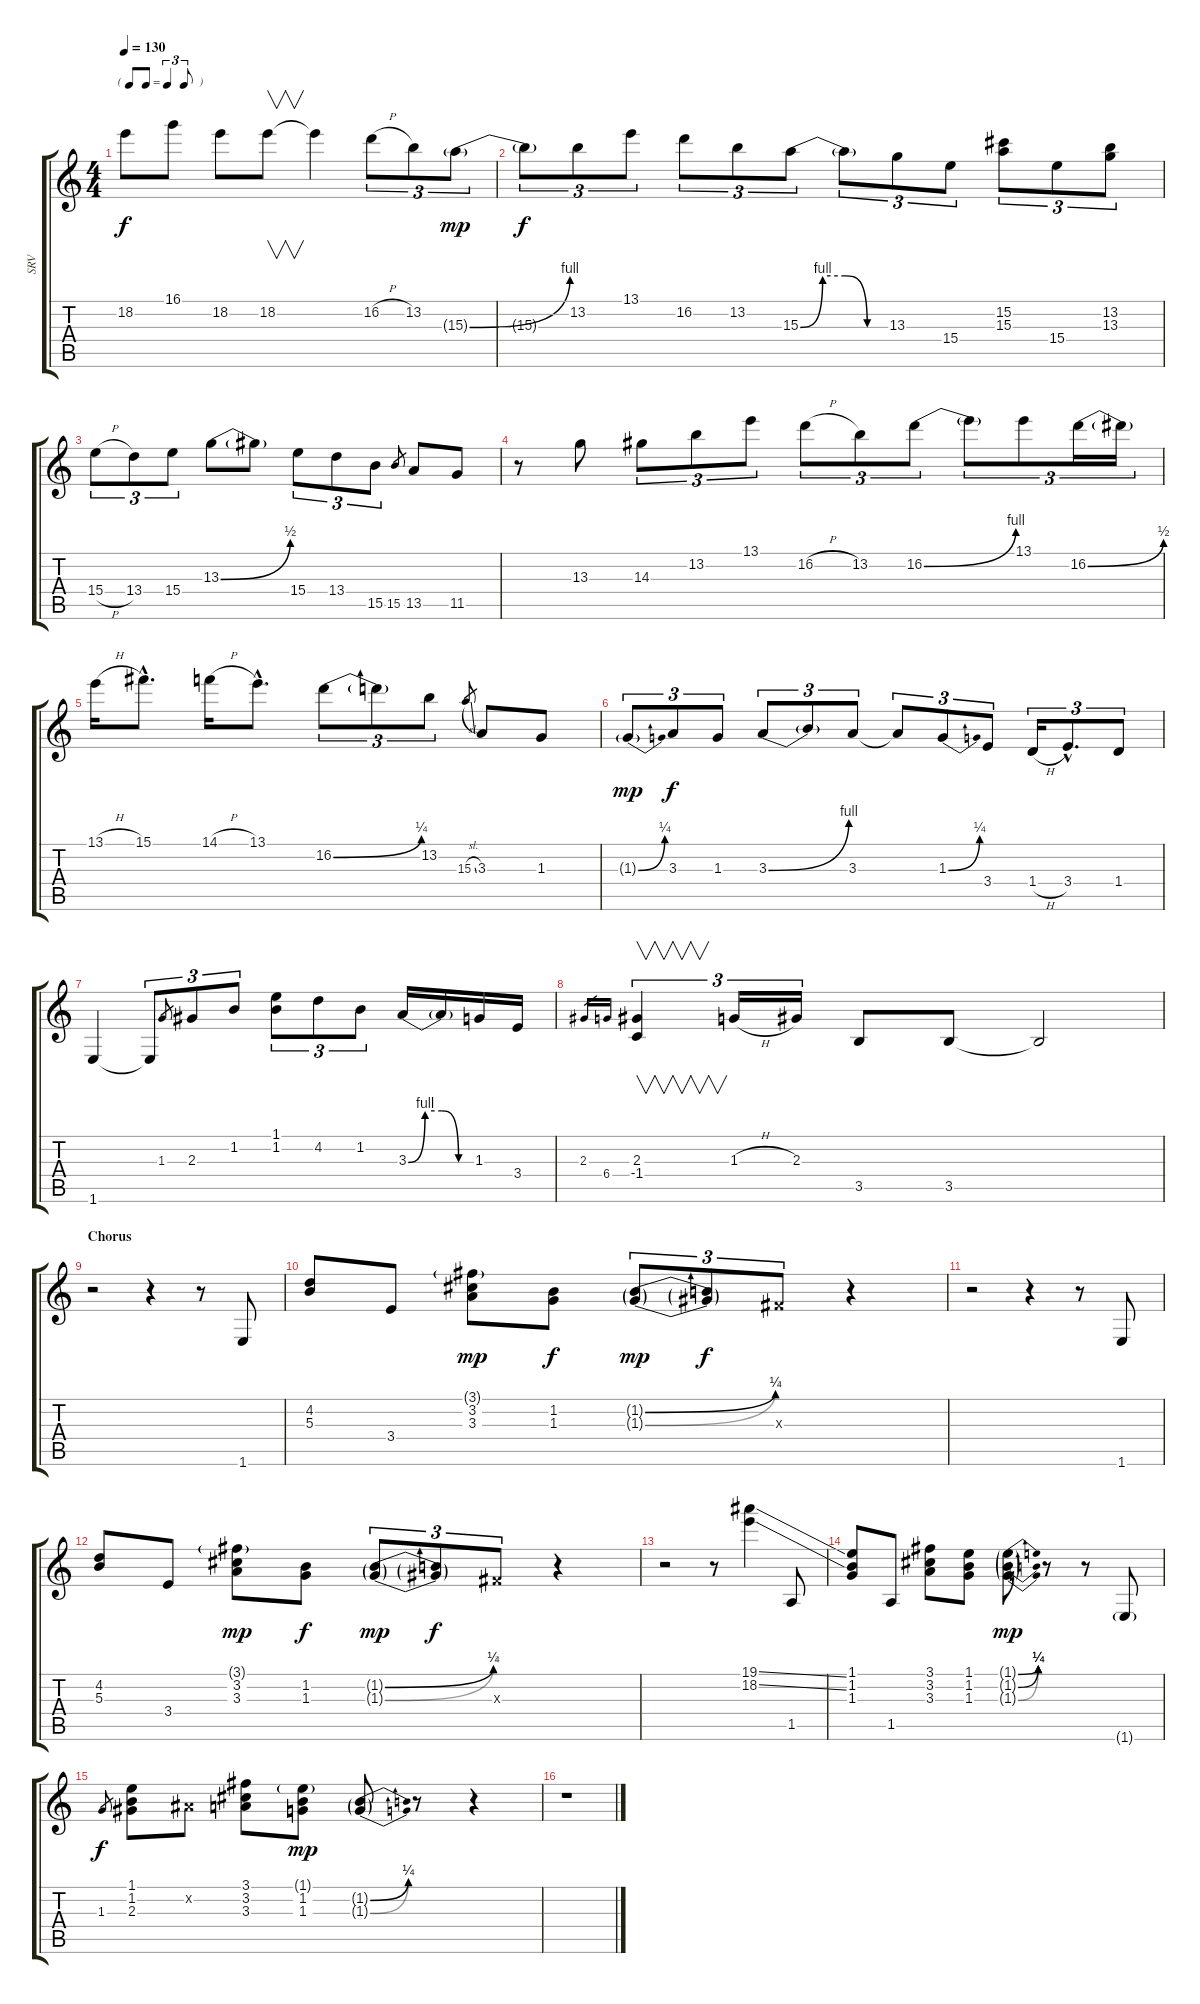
\track ("SRV" "SRV") {instrument electricguitarclean}
\staff {score tabs}
\tuning (Eb4 Bb3 Gb3 Db3 Ab2 Eb2) {hide}
\ts (4 4)
\tf triplet8th
\tempo 130
\clef g2
\ks c
18.2.8{dy f} 16.1.8 18.2.8 18.2.8{v} 18.2{t}.4 16.2{h}.8{tu (3 2)} 13.2.8{tu (3 2)} 15.3{be (bend 0 0 60 4) g}.8{tu (3 2) dy mp} |
15.3{t}.8{tu (3 2) dy f} 13.2.8{tu (3 2)} 13.1.8{tu (3 2)} 16.2.8{tu (3 2)} 13.2.8{tu (3 2)} 15.3{be (custom 0 0 15 4 30 4 45 0 60 0)}.8{tu (3 2)} 15.3{t}.8{tu (3 2)} 13.3.8{tu (3 2)} 15.4.8{tu (3 2)} (15.2 15.3).8{tu (3 2)} 15.4.8{tu (3 2)} (13.2 13.3).8{tu (3 2)} |
15.4{h}.8{tu (3 2)} 13.4.8{tu (3 2)} 15.4.8{tu (3 2)} 13.3{be (bend 0 0 60 2)}.8 13.3{t}.8 15.4.8{tu (3 2)} 13.4.8{tu (3 2)} 15.5.8{tu (3 2)} 15.5.8{gr} 13.5.8 11.5.8 |
r.8 13.3.8 14.3.8{tu (3 2)} 13.2.8{tu (3 2)} 13.1.8{tu (3 2)} 16.2{h}.8{tu (3 2)} 13.2.8{tu (3 2)} 16.2{be (bend 0 0 60 4)}.8{tu (3 2)} 16.2{t}.8{tu (3 2)} 13.1.8{tu (3 2)} 16.2{be (bend 0 0 60 2)}.16{tu (3 2)} 16.2{t}.16{tu (3 2)} |
13.1{h}.16 15.1{hac}.8{d} 14.1{h}.16 13.1{hac}.8{d} 16.2{be (bend 0 0 60 1)}.8{tu (3 2)} 16.2{t}.8{tu (3 2)} 13.2.8{tu (3 2)} 15.3{sl}.8{gr} 3.3.8 1.3.8 |
1.3{be (bend 0 0 60 1) g}.8{tu (3 2) dy mp} 3.3.8{tu (3 2) dy f} 1.3.8{tu (3 2)} 3.3{be (bend 0 0 60 4)}.8{tu (3 2)} 3.3{t}.8{tu (3 2)} 3.3.8{tu (3 2)} 3.3{t}.8{tu (3 2)} 1.3{be (bend 0 0 60 1)}.8{tu (3 2)} 3.4.8{tu (3 2)} 1.4{h}.16{tu (3 2)} 3.4{hac}.8{d tu (3 2)} 1.4.8{tu (3 2)} |
1.6.4 1.6{t}.8{tu (3 2)} 1.3.8{gr} 2.3.8{tu (3 2)} 1.2.8{tu (3 2)} (1.1 1.2).8{tu (3 2)} 4.2.8{tu (3 2)} 1.2.8{tu (3 2)} 3.3{be (custom 0 0 15 4 30 4 45 0 60 0)}.16 3.3{t}.16 1.3.16 3.4.16 |
2.3.16{gr} 6.4.16{gr} (2.3 -1.4).4{v tu (3 2)} 1.3{h}.16{tu (3 2)} 2.3.16{tu (3 2)} 3.5.8 3.5.8 3.5{t}.2 |
\section ("" "Chorus")
r.2 r.4 r.8 1.6.8 |
(4.2 5.3).8 3.4.8 (3.1{g} 3.2 3.3).8{dy mp} (1.2 1.3).8{dy f} (1.2{be (bend 0 0 60 1) g} 1.3{be (bend 0 0 60 2) g}).8{tu (3 2) dy mp} (1.2{t} 1.3{t}).8{tu (3 2) dy f} 0.3{x}.8{tu (3 2)} r.4 |
r.2 r.4 r.8 1.6.8 |
(4.2 5.3).8 3.4.8 (3.1{g} 3.2 3.3).8{dy mp} (1.2 1.3).8{dy f} (1.2{be (bend 0 0 60 1) g} 1.3{be (bend 0 0 60 2) g}).8{tu (3 2) dy mp} (1.2{t} 1.3{t}).8{tu (3 2) dy f} 0.3{x}.8{tu (3 2)} r.4 |
r.2 r.8 (19.1{ss} 18.2{ss}).4 1.5.8 |
(1.1 1.2 1.3).8 1.5.8 (3.1 3.2 3.3).8 (1.1 1.2 1.3).8 (1.1{be (bend 0 0 60 1) g} 1.2{be (bend 0 0 60 1) g} 1.3{be (bend 0 0 60 1) g}).8{dy mp} r.8 r.8 1.6{g}.8 |
1.3.8{gr dy f} (1.1 1.2 2.3).8 0.2{x}.8 (3.1 3.2 3.3).8 (1.1{g} 1.2 1.3).8{dy mp} (1.2{be (bend 0 0 60 1) g} 1.3{be (bend 0 0 60 1) g}).8 r.8 r.4 |
r.1
